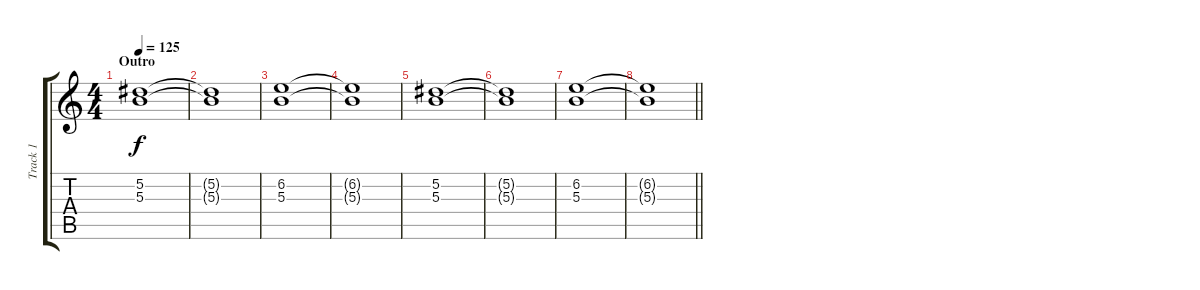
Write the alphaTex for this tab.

\track ("Track 1" "Track 1") {instrument electricguitarjazz}
\staff {score tabs}
\tuning (Eb4 Bb3 Gb3 Db3 Ab2 Db2) {hide}
\ts (4 4)
\section ("" "Outro")
\tempo 125
\clef g2
\ks c
(5.2 5.3).1{dy f instrument electricguitarjazz} |
(5.2{t} 5.3{t}).1 |
(6.2 5.3).1 |
(6.2{t} 5.3{t}).1 |
(5.2 5.3).1 |
(5.2{t} 5.3{t}).1 |
(6.2 5.3).1 |
\barLineRight lightlight
(6.2{t} 5.3{t}).1
